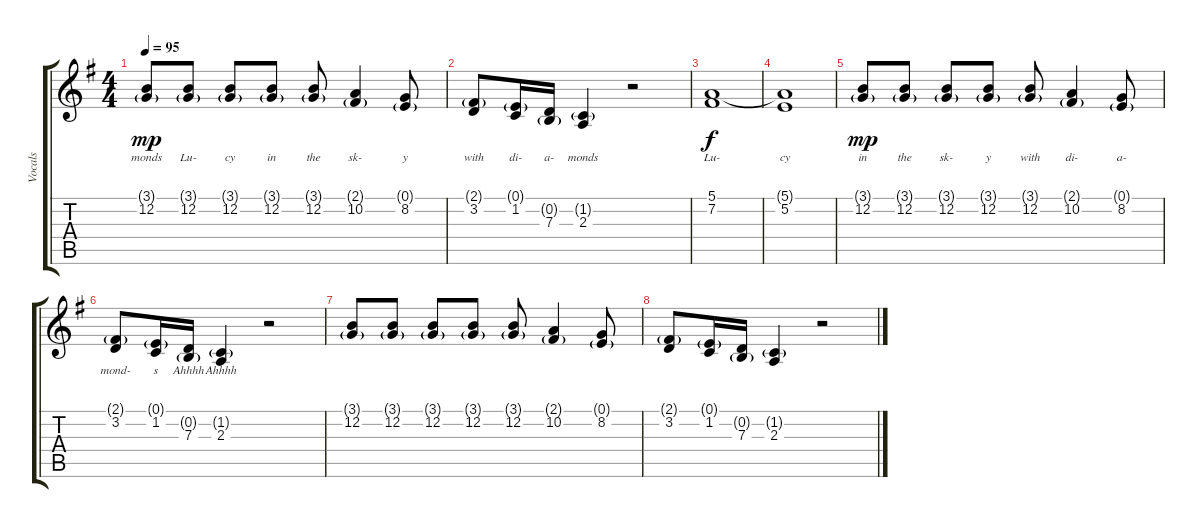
\track ("Vocals" "Vocals") {instrument oboe}
\staff {score tabs}
\tuning (E4 B3 G3 D3 A2 E2) {hide}
\ts (4 4)
\tempo 95
\clef g2
\ks g
(3.1{g} 12.2).8{lyrics (0 "monds") lyrics (1 "") lyrics (2 "") lyrics (3 "") lyrics (4 "") dy mp} (3.1{g} 12.2).8{lyrics (0 "Lu-") lyrics (1 "") lyrics (2 "") lyrics (3 "") lyrics (4 "")} (3.1{g} 12.2).8{lyrics (0 "cy") lyrics (1 "") lyrics (2 "") lyrics (3 "") lyrics (4 "")} (3.1{g} 12.2).8{lyrics (0 "in") lyrics (1 "") lyrics (2 "") lyrics (3 "") lyrics (4 "")} (3.1{g} 12.2).8{lyrics (0 "the") lyrics (1 "") lyrics (2 "") lyrics (3 "") lyrics (4 "")} (2.1{g} 10.2).4{lyrics (0 "sk-") lyrics (1 "") lyrics (2 "") lyrics (3 "") lyrics (4 "")} (0.1{g} 8.2).8{lyrics (0 "y") lyrics (1 "") lyrics (2 "") lyrics (3 "") lyrics (4 "")} |
(2.1{g} 3.2).8{lyrics (0 "with") lyrics (1 "") lyrics (2 "") lyrics (3 "") lyrics (4 "")} (0.1{g} 1.2).16{lyrics (0 "di-") lyrics (1 "") lyrics (2 "") lyrics (3 "") lyrics (4 "")} (0.2{g} 7.3).16{lyrics (0 "a-") lyrics (1 "") lyrics (2 "") lyrics (3 "") lyrics (4 "")} (1.2{g} 2.3).4{lyrics (0 "monds") lyrics (1 "") lyrics (2 "") lyrics (3 "") lyrics (4 "")} r.2 |
(5.1 7.2).1{lyrics (0 "Lu-") lyrics (1 "") lyrics (2 "") lyrics (3 "") lyrics (4 "") dy f} |
(5.1{t} 5.2).1{lyrics (0 "cy") lyrics (1 "") lyrics (2 "") lyrics (3 "") lyrics (4 "") volume 0} |
(3.1{g} 12.2).8{lyrics (0 "in") lyrics (1 "") lyrics (2 "") lyrics (3 "") lyrics (4 "") dy mp} (3.1{g} 12.2).8{lyrics (0 "the") lyrics (1 "") lyrics (2 "") lyrics (3 "") lyrics (4 "")} (3.1{g} 12.2).8{lyrics (0 "sk-") lyrics (1 "") lyrics (2 "") lyrics (3 "") lyrics (4 "")} (3.1{g} 12.2).8{lyrics (0 "y") lyrics (1 "") lyrics (2 "") lyrics (3 "") lyrics (4 "")} (3.1{g} 12.2).8{lyrics (0 "with") lyrics (1 "") lyrics (2 "") lyrics (3 "") lyrics (4 "")} (2.1{g} 10.2).4{lyrics (0 "di-") lyrics (1 "") lyrics (2 "") lyrics (3 "") lyrics (4 "")} (0.1{g} 8.2).8{lyrics (0 "a-") lyrics (1 "") lyrics (2 "") lyrics (3 "") lyrics (4 "")} |
(2.1{g} 3.2).8{lyrics (0 "mond-") lyrics (1 "") lyrics (2 "") lyrics (3 "") lyrics (4 "")} (0.1{g} 1.2).16{lyrics (0 "s") lyrics (1 "") lyrics (2 "") lyrics (3 "") lyrics (4 "")} (0.2{g} 7.3).16{lyrics (0 "Ahhhh") lyrics (1 "") lyrics (2 "") lyrics (3 "") lyrics (4 "")} (1.2{g} 2.3).4{lyrics (0 "Ahhhh") lyrics (1 "") lyrics (2 "") lyrics (3 "") lyrics (4 "")} r.2 |
(3.1{g} 12.2).8 (3.1{g} 12.2).8 (3.1{g} 12.2).8 (3.1{g} 12.2).8 (3.1{g} 12.2).8 (2.1{g} 10.2).4 (0.1{g} 8.2).8 |
(2.1{g} 3.2).8 (0.1{g} 1.2).16 (0.2{g} 7.3).16 (1.2{g} 2.3).4 r.2
